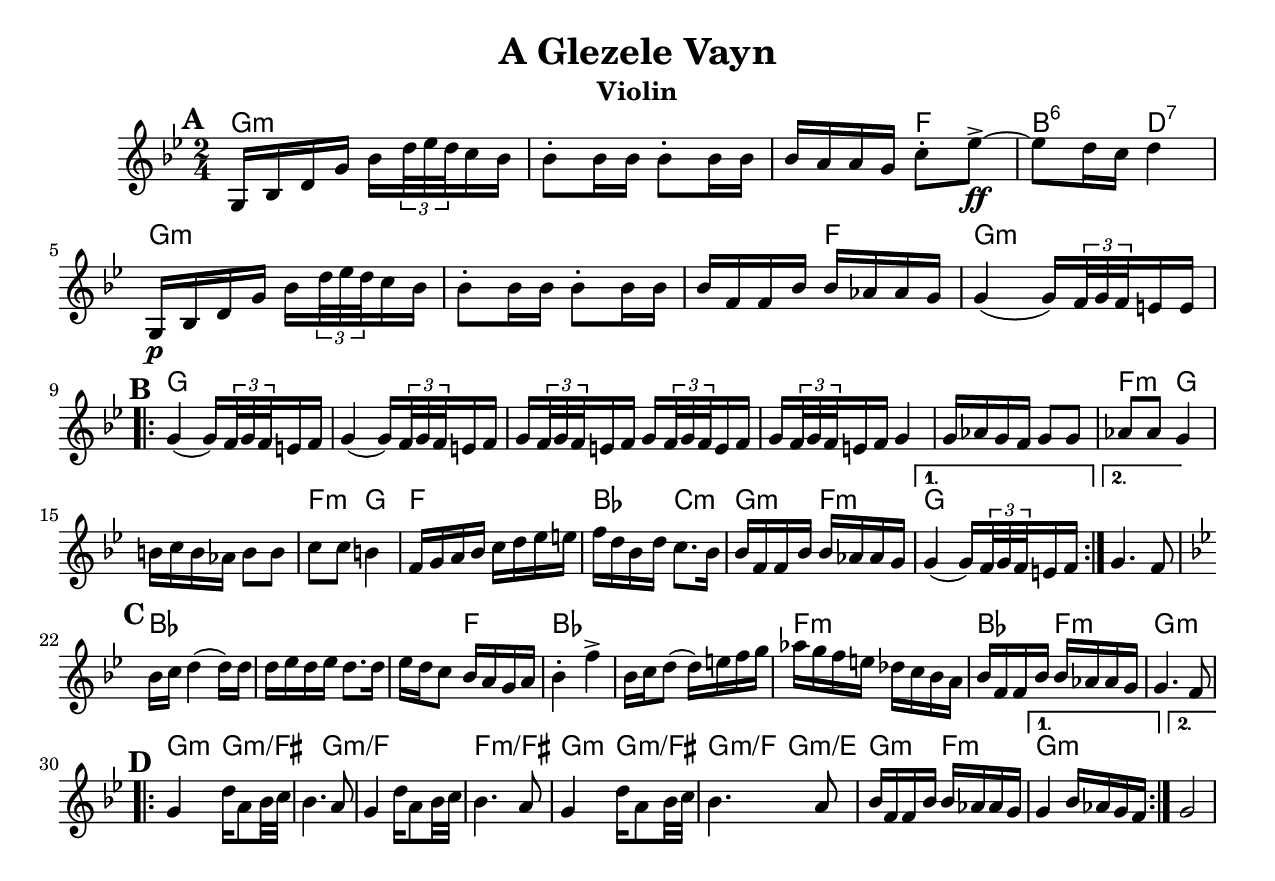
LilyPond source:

\version "2.18.0"
\include "english.ly"
\paper{
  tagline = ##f
  print-all-headers = ##t
  #(set-paper-size "letter")
}
date = #(strftime "%d-%m-%Y" (localtime (current-time)))

%\markup{ \italic{ " Updated " \date  }  }

%\markup{ Got something to say? }

global = {
  \clef treble
  \key g \minor
  \time 2/4
  \set Score.markFormatter = #format-mark-box-alphabet
}

%#################################### Melody ########################
melody = \relative c' {
  \global
  %\partial 16*3 a16 d f   %lead in notes


  \mark \default
  g16 bf d g bf \tuplet 3/2 {d32 ef d}c16 bf|
  bf8-. bf16 bf bf8-. bf16 bf |
  bf16 a a g c8-. ef~->\ff
  ef8 d16 c d4|

  g,,16\p bf d g bf \tuplet 3/2 {d32 ef d}c16 bf|
  bf8-. bf16 bf bf8-. bf16 bf |
  bf16 f f bf bf af af g
  g4(g16) \tuplet 3/2{f32 g f} e16 e|
  \break
  %\alternative { { }{ } }

  \repeat volta 2{
    \mark \default
    %flat a 7th, flat e 3rd, b is natural!
    \relative c' {
      \set Staff.keySignature = #`(( 2 . ,FLAT)
                                   (5 . ,FLAT)
                                   )
      g'4(g16) \tuplet 3/2{f32 g f} e16 f|
      g4(g16) \tuplet 3/2{f32 g f} e16 f|
      \repeat unfold 3{
        g16 \tuplet 3/2{f32 g f} e16 f
      } g4|
      g16 af g f g8 g|
      af8 af g4|

      b16 c b af b8 b
      c8 c b4
      f16 g a bf c d ef e|
      f16 d bf d c8. bf16|
      bf16 f f bf bf af af g

    }
  }
  \alternative {
    {g4(g16) \tuplet 3/2{f32 g f} e16 f| }
    {g4. f8 }
  }
  \break


  \key g \minor
  \mark \default
  bf16 c d4(d16) d
  d16 ef d ef d8. d16|
  ef16 d c8 bf16 a g a|
  bf4-. f'4->
  bf,16 c d8(d16)e f g|
  af16 g f e df c bf a|
  bf16 f f bf bf af af g|
  g4. f8|
  \break

  \repeat volta 2{
    \mark \default
    g4 d'16 a8 bf32 c
    bf4. a8
    g4 d'16 a8 bf32 c
    bf4. a8
    g4 d'16 a8 bf32 c
    bf4. a8
    bf16 f f bf bf af af g

  }
  \alternative {
    {g4 bf16 af g f}
    {g2}
  }
} %end music block
%################################# Lyrics #####################
%\addlyrics{  }
%################################# Chords #######################
harmonies = \chordmode {
  g4*5:m
  f4
  b4:6
  d4:7
  g4*5:m
  f4
  g2:m
  %B
  g2*5
  f4:m
  g4*3
  f4:m
  g4
  f2
  bf4
  c4:m
  g4:m
  f4:m
  g2*2
  %C
  bf4*5
  f4
  bf4*4
  f2:m
  bf4
  f4:m
  g2:m
  %d
  g4:m
  g2:m/fs
  g4*3:m/f
  f2:m/fs
  g4:m g4:m/fs
  g4:m/f g4:m/e
  g4:m
  f4:m
  g2*2:m
  %{  old chords
  g2*3:m
  c4:m g4:m
  g2*2:m
  bf4 f4:m
  g2:m %end section
  g2*5
  f4:m g4*3
  c4:m g4
  f2
  bf4
  c4:m
  bf4 f4:m
  g2*2:m %end section
  bf2*2
  c4:m f4
  bf4*7
  f4:m
  g2:m%end section
  %odd chords later
  g2*6:m
  bf4 f4:m
  g1*2:m
  %}
}

\score {
  <<
    \new ChordNames {
      \set chordChanges = ##f
      \harmonies
    }
    \new Staff \melody
  >>
  \header{
    title= "A Glezele Vayn"
    subtitle=""
    composer= ""
    instrument = "Violin"
    arranger= ""
  }
  \layout{indent = 1.0\cm}
  \midi {
    \tempo 4 = 120

    % \midi { }
  }
}
%{
  % more verses:
  \markup{}
  \markup {
  \fill-line {
  \hspace #0.1 % distance from left margin
  \column {
  \line { "1."
  \column {
  ""
  }
  }
  \hspace #0.2 % vertical distance between verses
  \line { "2."
  \column {
  ""
  }
  }
  }
  \hspace #0.1  % horiz. distance between columns
  \column {
  \line { "3."
  \column {
  ""
  }
  }
  \hspace #0.2 % distance between verses
  \line { "4."
  \column {
  ""
  }
  }
  }
  \hspace #0.1 % distance to right margin
  }
  }

%}
